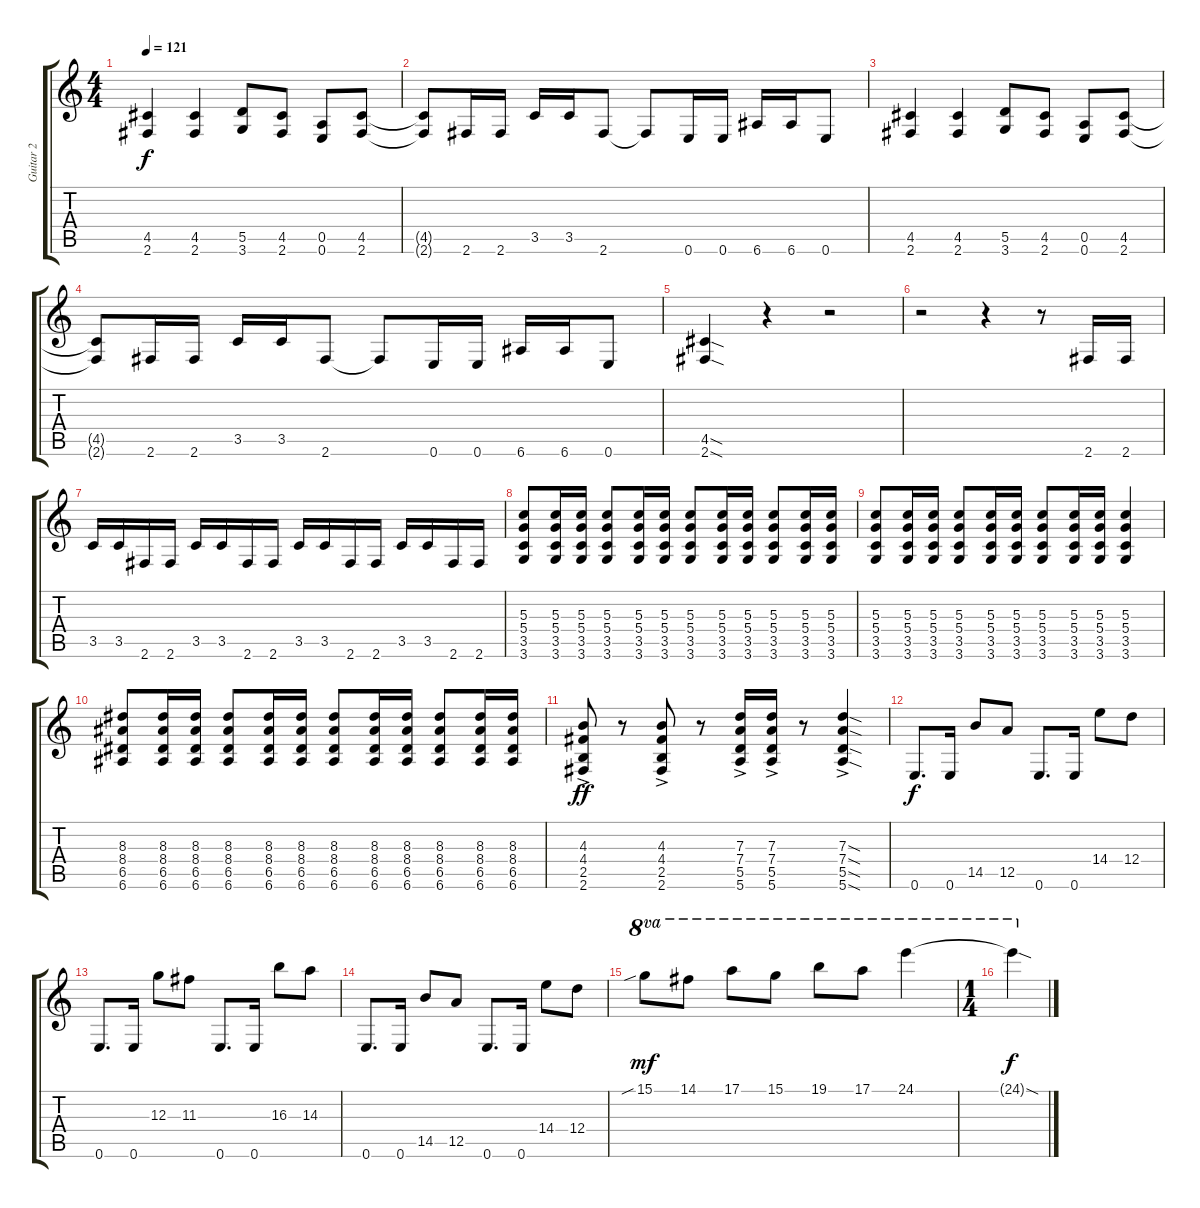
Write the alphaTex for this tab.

\track ("Guitar 2" "Guitar 2") {instrument distortionguitar}
\staff {score tabs}
\tuning (E4 B3 G3 D3 A2 E2) {hide}
\ts (4 4)
\tempo 121
\clef g2
\ks c
(4.5 2.6).4{dy f} (4.5 2.6).4 (5.5 3.6).8 (4.5 2.6).8 (0.5 0.6).8 (4.5 2.6).8 |
(4.5{t} 2.6{t}).8 2.6.16 2.6.16 3.5.16 3.5.16 2.6.8 2.6{t}.8 0.6.16 0.6.16 6.6.16 6.6.16 0.6.8 |
(4.5 2.6).4 (4.5 2.6).4 (5.5 3.6).8 (4.5 2.6).8 (0.5 0.6).8 (4.5 2.6).8 |
(4.5{t} 2.6{t}).8 2.6.16 2.6.16 3.5.16 3.5.16 2.6.8 2.6{t}.8 0.6.16 0.6.16 6.6.16 6.6.16 0.6.8 |
(4.5{sod} 2.6{sod}).4 r.4 r.2 |
r.2 r.4 r.8 2.6.16 2.6.16 |
3.5.16 3.5.16 2.6.16 2.6.16 3.5.16 3.5.16 2.6.16 2.6.16 3.5.16 3.5.16 2.6.16 2.6.16 3.5.16 3.5.16 2.6.16 2.6.16 |
(5.3 5.4 3.5 3.6).8 (5.3 5.4 3.5 3.6).16 (5.3 5.4 3.5 3.6).16 (5.3 5.4 3.5 3.6).8 (5.3 5.4 3.5 3.6).16 (5.3 5.4 3.5 3.6).16 (5.3 5.4 3.5 3.6).8 (5.3 5.4 3.5 3.6).16 (5.3 5.4 3.5 3.6).16 (5.3 5.4 3.5 3.6).8 (5.3 5.4 3.5 3.6).16 (5.3 5.4 3.5 3.6).16 |
(5.3 5.4 3.5 3.6).8 (5.3 5.4 3.5 3.6).16 (5.3 5.4 3.5 3.6).16 (5.3 5.4 3.5 3.6).8 (5.3 5.4 3.5 3.6).16 (5.3 5.4 3.5 3.6).16 (5.3 5.4 3.5 3.6).8 (5.3 5.4 3.5 3.6).16 (5.3 5.4 3.5 3.6).16 (5.3 5.4 3.5 3.6).4 |
(8.3 8.4 6.5 6.6).8 (8.3 8.4 6.5 6.6).16 (8.3 8.4 6.5 6.6).16 (8.3 8.4 6.5 6.6).8 (8.3 8.4 6.5 6.6).16 (8.3 8.4 6.5 6.6).16 (8.3 8.4 6.5 6.6).8 (8.3 8.4 6.5 6.6).16 (8.3 8.4 6.5 6.6).16 (8.3 8.4 6.5 6.6).8 (8.3 8.4 6.5 6.6).16 (8.3 8.4 6.5 6.6).16 |
(4.3{ac} 4.4{ac} 2.5{ac} 2.6{ac}).8{dy ff} r.8 (4.3{ac} 4.4{ac} 2.5{ac} 2.6{ac}).8 r.8 (7.3{ac} 7.4{ac} 5.5{ac} 5.6{ac}).16 (7.3{ac} 7.4{ac} 5.5{ac} 5.6{ac}).16 r.8 (7.3{sod ac} 7.4{sod ac} 5.5{sod ac} 5.6{sod ac}).4 |
0.6.8{d dy f volume 16} 0.6.16 14.5.8 12.5.8 0.6.8{d} 0.6.16 14.4.8 12.4.8 |
0.6.8{d} 0.6.16 12.3.8 11.3.8 0.6.8{d} 0.6.16 16.3.8 14.3.8 |
0.6.8{d} 0.6.16 14.5.8 12.5.8 0.6.8{d} 0.6.16 14.4.8 12.4.8 |
15.1{sib}.8{ot 8va dy mf} 14.1.8{ot 8va} 17.1.8{ot 8va} 15.1.8{ot 8va} 19.1.8{ot 8va} 17.1.8{ot 8va} 24.1.4{ot 8va} |
\ts (1 4)
24.1{sod t}.4{ot 8va dy f}
